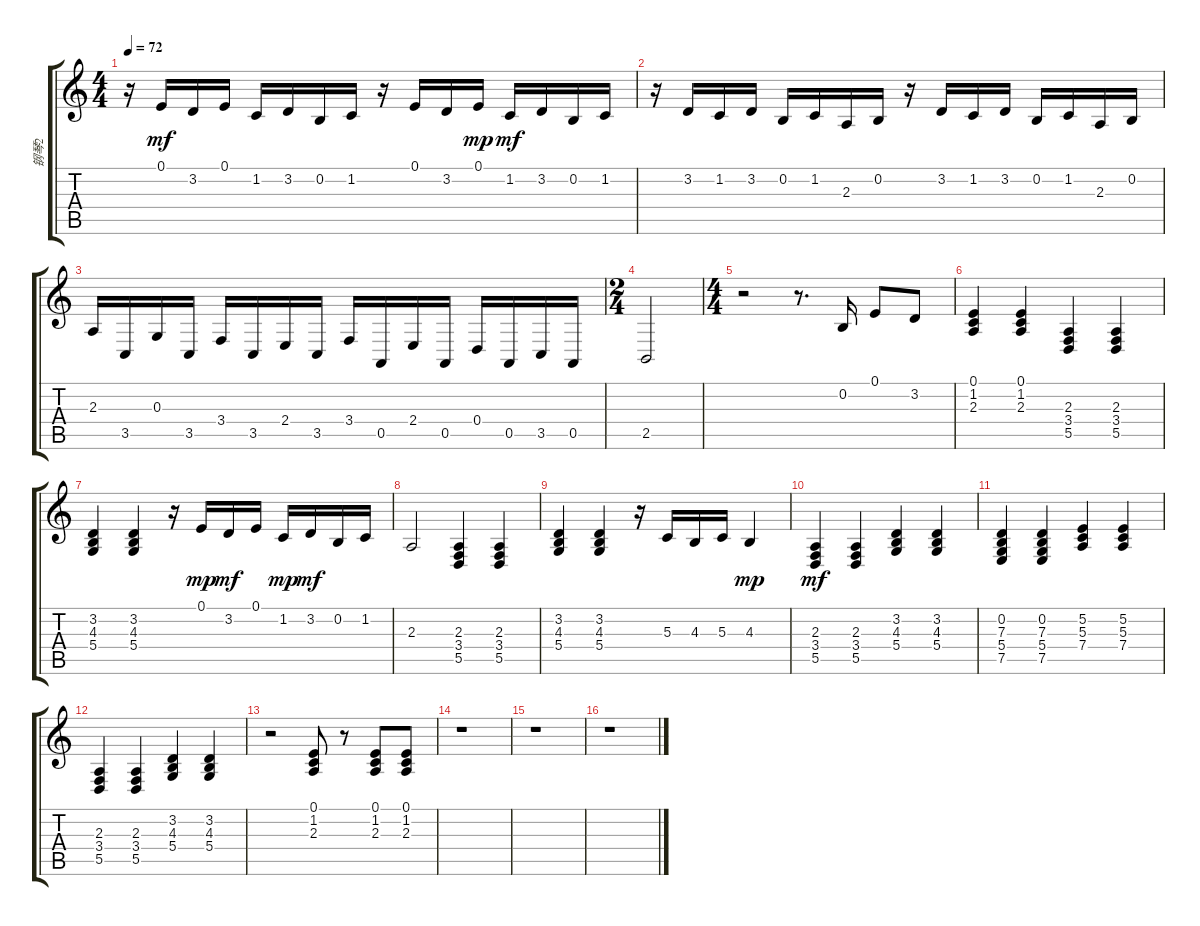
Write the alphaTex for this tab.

\track ("钢琴2" "钢琴2") {instrument brightacousticpiano}
\staff {score tabs}
\tuning (E4 B3 G3 D3 A2 E2) {hide}
\ts (4 4)
\tempo 72
\clef g2
\ks c
r.16{dy mf} 0.1.16{volume 9} 3.2.16 0.1.16 1.2.16 3.2.16 0.2.16 1.2.16 r.16 0.1.16 3.2.16 0.1.16{dy mp} 1.2.16{dy mf} 3.2.16 0.2.16 1.2.16 |
r.16 3.2.16 1.2.16 3.2.16 0.2.16 1.2.16 2.3.16 0.2.16 r.16 3.2.16 1.2.16 3.2.16 0.2.16 1.2.16 2.3.16 0.2.16 |
2.3.16 3.5.16 0.3.16 3.5.16 3.4.16 3.5.16 2.4.16 3.5.16 3.4.16 0.5.16 2.4.16 0.5.16 0.4.16 0.5.16 3.5.16 0.5.16 |
\ts (2 4)
2.5.2 |
\ts (4 4)
r.2 r.8{d} 0.2.16 0.1.8 3.2.8 |
(0.1 1.2 2.3).4{volume 10} (0.1 1.2 2.3).4 (2.3 3.4 5.5).4 (2.3 3.4 5.5).4 |
(3.2 4.3 5.4).4 (3.2 4.3 5.4).4 r.16 0.1.16{dy mp} 3.2.16{dy mf} 0.1.16 1.2.16{dy mp} 3.2.16{dy mf} 0.2.16 1.2.16 |
2.3.2 (2.3 3.4 5.5).4 (2.3 3.4 5.5).4 |
(3.2 4.3 5.4).4 (3.2 4.3 5.4).4 r.16 5.3.16 4.3.16 5.3.16 4.3.4{dy mp} |
(2.3 3.4 5.5).4{dy mf} (2.3 3.4 5.5).4 (3.2 4.3 5.4).4 (3.2 4.3 5.4).4 |
(0.2 7.3 5.4 7.5).4 (0.2 7.3 5.4 7.5).4 (5.2 5.3 7.4).4 (5.2 5.3 7.4).4 |
(2.3 3.4 5.5).4 (2.3 3.4 5.5).4 (3.2 4.3 5.4).4 (3.2 4.3 5.4).4 |
r.2 (0.1 1.2 2.3).8 r.8 (0.1 1.2 2.3).8 (0.1 1.2 2.3).8 |
r.1 |
r.1 |
r.1
